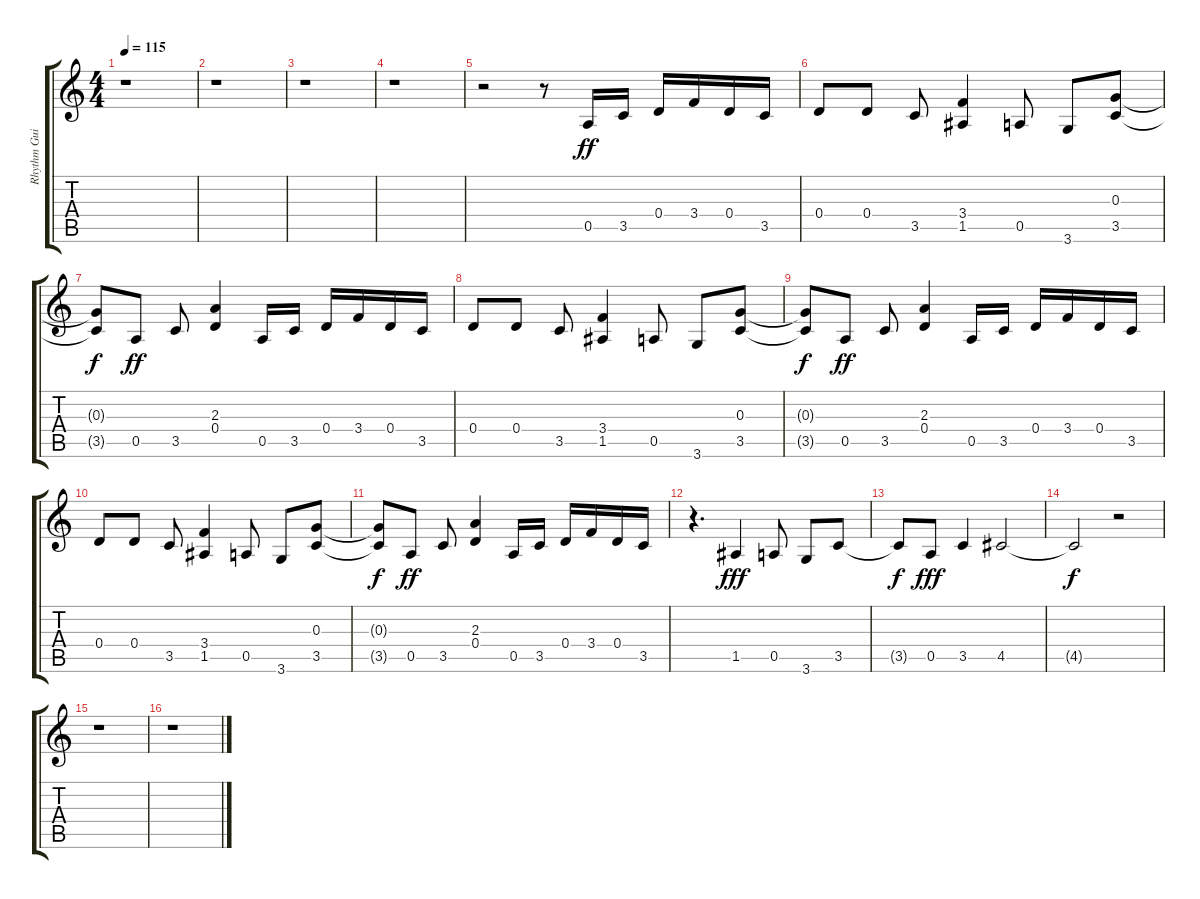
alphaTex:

\track ("Rhythm Guitar" "Rhythm Gui") {instrument distortionguitar}
\staff {score tabs}
\tuning (E4 B3 G3 D3 A2 E2) {hide}
\ts (4 4)
\tempo 115
\clef g2
\ks c
r.1{dy fff} |
r.1 |
r.1 |
r.1 |
r.2 r.8 0.5.16{dy ff} 3.5.16 0.4.16 3.4.16 0.4.16 3.5.16 |
0.4.8 0.4.8 3.5.8 (3.4 1.5).4 0.5.8 3.6.8 (0.3 3.5).8 |
(0.3{t} 3.5{t}).8{dy f} 0.5.8{dy ff} 3.5.8 (2.3 0.4).4 0.5.16 3.5.16 0.4.16 3.4.16 0.4.16 3.5.16 |
0.4.8 0.4.8 3.5.8 (3.4 1.5).4 0.5.8 3.6.8 (0.3 3.5).8 |
(0.3{t} 3.5{t}).8{dy f} 0.5.8{dy ff} 3.5.8 (2.3 0.4).4 0.5.16 3.5.16 0.4.16 3.4.16 0.4.16 3.5.16 |
0.4.8 0.4.8 3.5.8 (3.4 1.5).4 0.5.8 3.6.8 (0.3 3.5).8 |
(0.3{t} 3.5{t}).8{dy f} 0.5.8{dy ff} 3.5.8 (2.3 0.4).4 0.5.16 3.5.16 0.4.16 3.4.16 0.4.16 3.5.16 |
r.4{d} 1.5.4{dy fff} 0.5.8 3.6.8 3.5.8 |
3.5{t}.8{dy f} 0.5.8{dy fff} 3.5.4 4.5.2 |
4.5{t}.2{dy f} r.2 |
r.1 |
r.1
